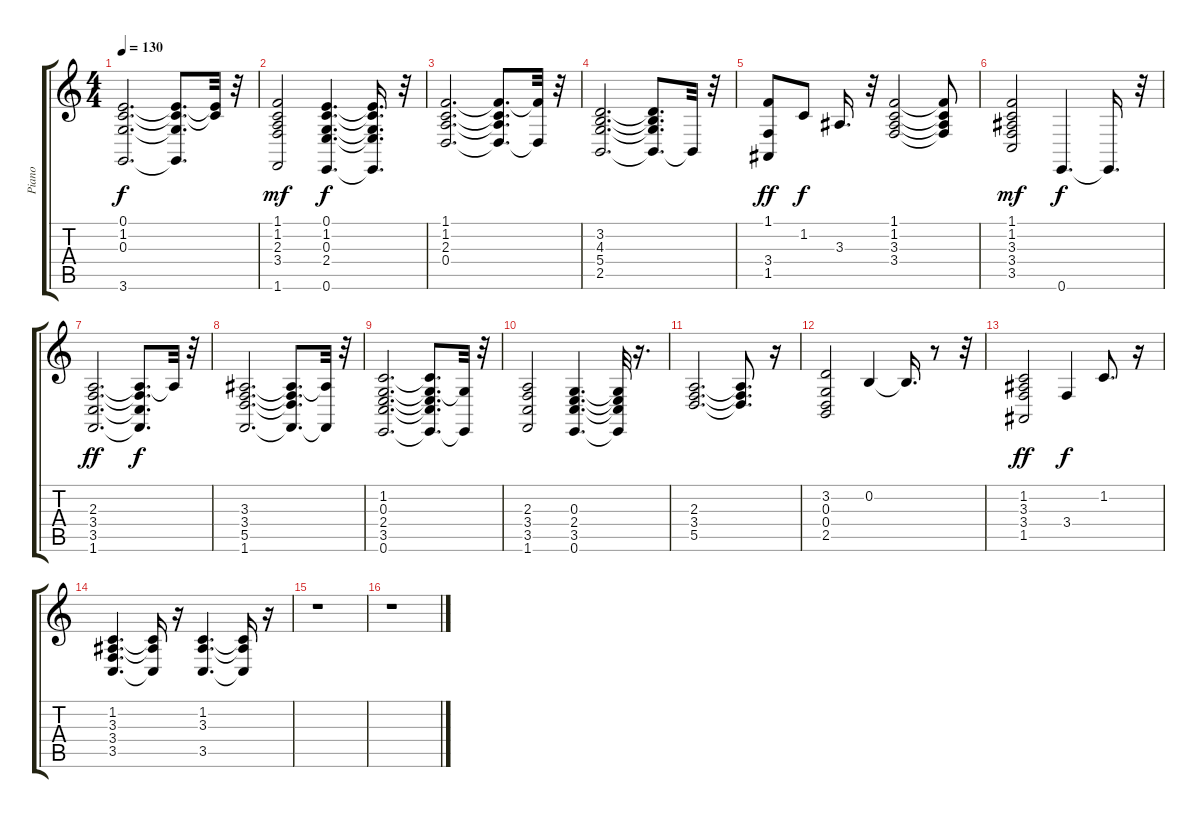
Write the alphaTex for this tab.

\track ("Piano" "Piano") {instrument brightacousticpiano}
\staff {score tabs}
\tuning (E4 B3 G3 D3 A2 E2) {hide}
\ts (4 4)
\tempo 130
\clef g2
\ks c
(0.1 1.2 0.3 3.6).2{d dy f} (0.1{t} 1.2{t} 0.3{t} 3.6{t}).8{d} (0.1{t} 1.2{t}).32 r.32 |
(1.1 1.2 2.3 3.4 1.6).2{dy mf} (0.1 1.2 0.3 2.4 0.6).4{d dy f} (0.1{t} 1.2{t} 0.3{t} 2.4{t} 0.6{t}).16{d} r.32 |
(1.1 1.2 2.3 0.4).2{d} (1.1{t} 1.2{t} 2.3{t} 0.4{t}).8{d} (1.1{t} 0.4{t}).32 r.32 |
(3.2 4.3 5.4 2.5).2{d} (3.2{t} 4.3{t} 5.4{t} 2.5{t}).8{d} 2.5{t}.32 r.32 |
(1.1 3.4 1.5).8{dy ff} 1.2.8{dy f} 3.3.16{d} r.32 (1.1 1.2 3.3 3.4).2 (1.1{t} 1.2{t} 3.3{t} 3.4{t}).8 |
(1.1 1.2 3.3 3.4 3.5).2{dy mf} 0.6.4{d dy f} 0.6{t}.16{d} r.32 |
(2.3 3.4 3.5 1.6).2{d dy ff} (2.3{t} 3.4{t} 3.5{t} 1.6{t}).8{d dy f} 2.3{t}.32 r.32 |
(3.3 3.4 5.5 1.6).2{d} (3.3{t} 3.4{t} 5.5{t} 1.6{t}).8{d} (3.3{t} 1.6{t}).32 r.32 |
(1.2 0.3 2.4 3.5 0.6).2{d} (1.2{t} 0.3{t} 2.4{t} 3.5{t} 0.6{t}).8{d} (0.3{t} 0.6{t}).32 r.32 |
(2.3 3.4 3.5 1.6).2 (0.3 2.4 3.5 0.6).4{d} (0.3{t} 2.4{t} 3.5{t} 0.6{t}).32 r.16{d} |
(2.3 3.4 5.5).2{d} (2.3{t} 3.4{t} 5.5{t}).8{d} r.16 |
(3.2 0.3 0.4 2.5).2 0.2.4 0.2{t}.16{d} r.8 r.32 |
(1.2 3.3 3.4 1.5).2{dy ff} 3.4.4{dy f} 1.2.8{d} r.16 |
(1.2 3.3 3.4 3.5).4{d} (1.2{t} 3.3{t} 3.5{t}).16 r.16 (1.2 3.3 3.5).4{d} (1.2{t} 3.3{t} 3.5{t}).16 r.16 |
r.1 |
r.1
